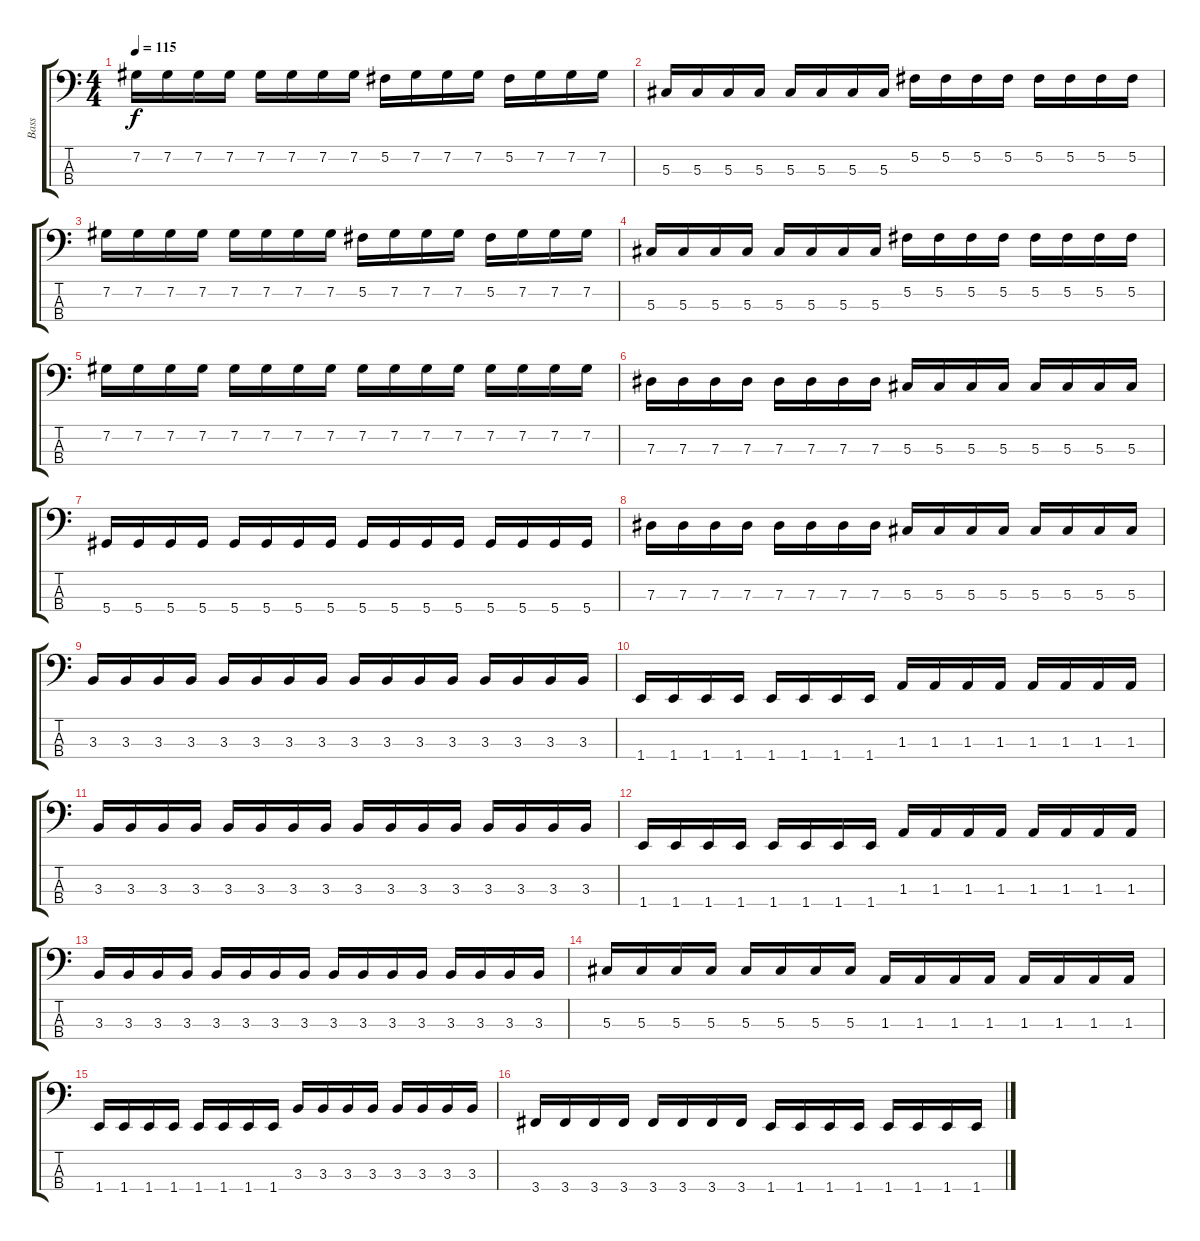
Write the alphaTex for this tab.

\track ("Bass" "Bass") {instrument electricbassfinger}
\staff {score tabs}
\tuning (Gb2 Db2 Ab1 Eb1) {hide}
\ts (4 4)
\tempo 115
\clef f4
\ks c
7.2.16{dy f} 7.2.16 7.2.16 7.2.16 7.2.16 7.2.16 7.2.16 7.2.16 5.2.16 7.2.16 7.2.16 7.2.16 5.2.16 7.2.16 7.2.16 7.2.16 |
5.3.16 5.3.16 5.3.16 5.3.16 5.3.16 5.3.16 5.3.16 5.3.16 5.2.16 5.2.16 5.2.16 5.2.16 5.2.16 5.2.16 5.2.16 5.2.16 |
7.2.16 7.2.16 7.2.16 7.2.16 7.2.16 7.2.16 7.2.16 7.2.16 5.2.16 7.2.16 7.2.16 7.2.16 5.2.16 7.2.16 7.2.16 7.2.16 |
5.3.16 5.3.16 5.3.16 5.3.16 5.3.16 5.3.16 5.3.16 5.3.16 5.2.16 5.2.16 5.2.16 5.2.16 5.2.16 5.2.16 5.2.16 5.2.16 |
7.2.16 7.2.16 7.2.16 7.2.16 7.2.16 7.2.16 7.2.16 7.2.16 7.2.16 7.2.16 7.2.16 7.2.16 7.2.16 7.2.16 7.2.16 7.2.16 |
7.3.16 7.3.16 7.3.16 7.3.16 7.3.16 7.3.16 7.3.16 7.3.16 5.3.16 5.3.16 5.3.16 5.3.16 5.3.16 5.3.16 5.3.16 5.3.16 |
5.4.16 5.4.16 5.4.16 5.4.16 5.4.16 5.4.16 5.4.16 5.4.16 5.4.16 5.4.16 5.4.16 5.4.16 5.4.16 5.4.16 5.4.16 5.4.16 |
7.3.16 7.3.16 7.3.16 7.3.16 7.3.16 7.3.16 7.3.16 7.3.16 5.3.16 5.3.16 5.3.16 5.3.16 5.3.16 5.3.16 5.3.16 5.3.16 |
3.3.16 3.3.16 3.3.16 3.3.16 3.3.16 3.3.16 3.3.16 3.3.16 3.3.16 3.3.16 3.3.16 3.3.16 3.3.16 3.3.16 3.3.16 3.3.16 |
1.4.16 1.4.16 1.4.16 1.4.16 1.4.16 1.4.16 1.4.16 1.4.16 1.3.16 1.3.16 1.3.16 1.3.16 1.3.16 1.3.16 1.3.16 1.3.16 |
3.3.16 3.3.16 3.3.16 3.3.16 3.3.16 3.3.16 3.3.16 3.3.16 3.3.16 3.3.16 3.3.16 3.3.16 3.3.16 3.3.16 3.3.16 3.3.16 |
1.4.16 1.4.16 1.4.16 1.4.16 1.4.16 1.4.16 1.4.16 1.4.16 1.3.16 1.3.16 1.3.16 1.3.16 1.3.16 1.3.16 1.3.16 1.3.16 |
3.3.16 3.3.16 3.3.16 3.3.16 3.3.16 3.3.16 3.3.16 3.3.16 3.3.16 3.3.16 3.3.16 3.3.16 3.3.16 3.3.16 3.3.16 3.3.16 |
5.3.16 5.3.16 5.3.16 5.3.16 5.3.16 5.3.16 5.3.16 5.3.16 1.3.16 1.3.16 1.3.16 1.3.16 1.3.16 1.3.16 1.3.16 1.3.16 |
1.4.16 1.4.16 1.4.16 1.4.16 1.4.16 1.4.16 1.4.16 1.4.16 3.3.16 3.3.16 3.3.16 3.3.16 3.3.16 3.3.16 3.3.16 3.3.16 |
3.4.16 3.4.16 3.4.16 3.4.16 3.4.16 3.4.16 3.4.16 3.4.16 1.4.16 1.4.16 1.4.16 1.4.16 1.4.16 1.4.16 1.4.16 1.4.16
